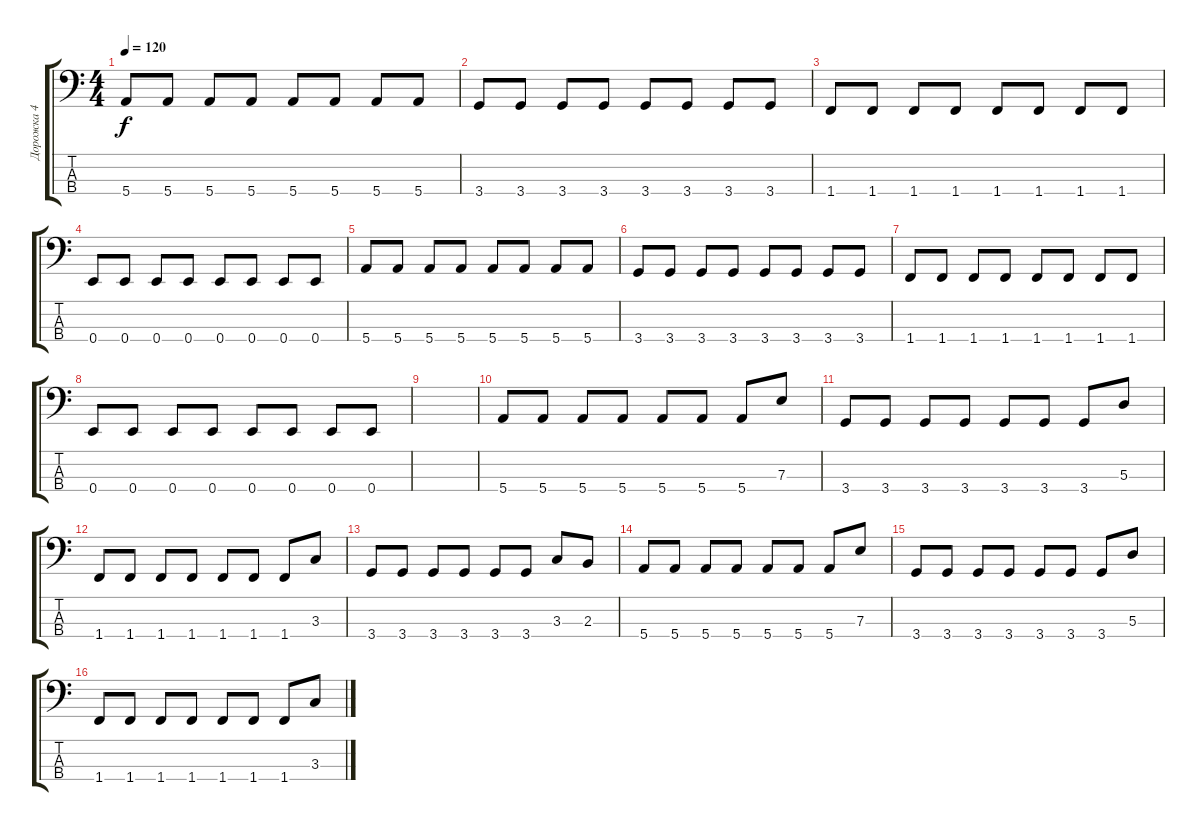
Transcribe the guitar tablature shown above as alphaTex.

\track ("Дорожка 4" "Дорожка 4") {instrument electricbassfinger}
\staff {score tabs}
\tuning (G2 D2 A1 E1) {hide}
\ts (4 4)
\tempo 120
\clef f4
\ks c
5.4.8{dy f} 5.4.8 5.4.8 5.4.8 5.4.8 5.4.8 5.4.8 5.4.8 |
3.4.8 3.4.8 3.4.8 3.4.8 3.4.8 3.4.8 3.4.8 3.4.8 |
1.4.8 1.4.8 1.4.8 1.4.8 1.4.8 1.4.8 1.4.8 1.4.8 |
0.4.8 0.4.8 0.4.8 0.4.8 0.4.8 0.4.8 0.4.8 0.4.8 |
5.4.8 5.4.8 5.4.8 5.4.8 5.4.8 5.4.8 5.4.8 5.4.8 |
3.4.8 3.4.8 3.4.8 3.4.8 3.4.8 3.4.8 3.4.8 3.4.8 |
1.4.8 1.4.8 1.4.8 1.4.8 1.4.8 1.4.8 1.4.8 1.4.8 |
0.4.8 0.4.8 0.4.8 0.4.8 0.4.8 0.4.8 0.4.8 0.4.8 |
|
5.4.8 5.4.8 5.4.8 5.4.8 5.4.8 5.4.8 5.4.8 7.3.8 |
3.4.8 3.4.8 3.4.8 3.4.8 3.4.8 3.4.8 3.4.8 5.3.8 |
1.4.8 1.4.8 1.4.8 1.4.8 1.4.8 1.4.8 1.4.8 3.3.8 |
3.4.8 3.4.8 3.4.8 3.4.8 3.4.8 3.4.8 3.3.8 2.3.8 |
5.4.8 5.4.8 5.4.8 5.4.8 5.4.8 5.4.8 5.4.8 7.3.8 |
3.4.8 3.4.8 3.4.8 3.4.8 3.4.8 3.4.8 3.4.8 5.3.8 |
1.4.8 1.4.8 1.4.8 1.4.8 1.4.8 1.4.8 1.4.8 3.3.8
